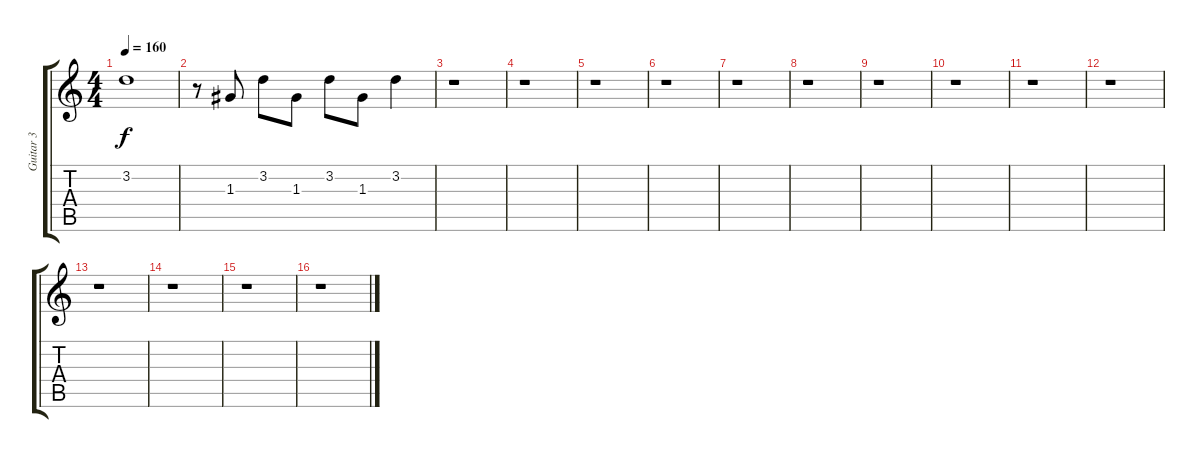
\track ("Guitar 3" "Guitar 3") {instrument distortionguitar}
\staff {score tabs}
\tuning (E4 B3 G3 D3 A2 E2) {hide}
\ts (4 4)
\tempo 160
\clef g2
\ks c
3.2{t}.1{dy f} |
r.8 1.3.8 3.2.8 1.3.8 3.2.8 1.3.8 3.2.4 |
r.1 |
r.1 |
r.1 |
r.1 |
r.1 |
r.1 |
r.1 |
r.1 |
r.1 |
r.1 |
r.1 |
r.1 |
r.1 |
r.1
